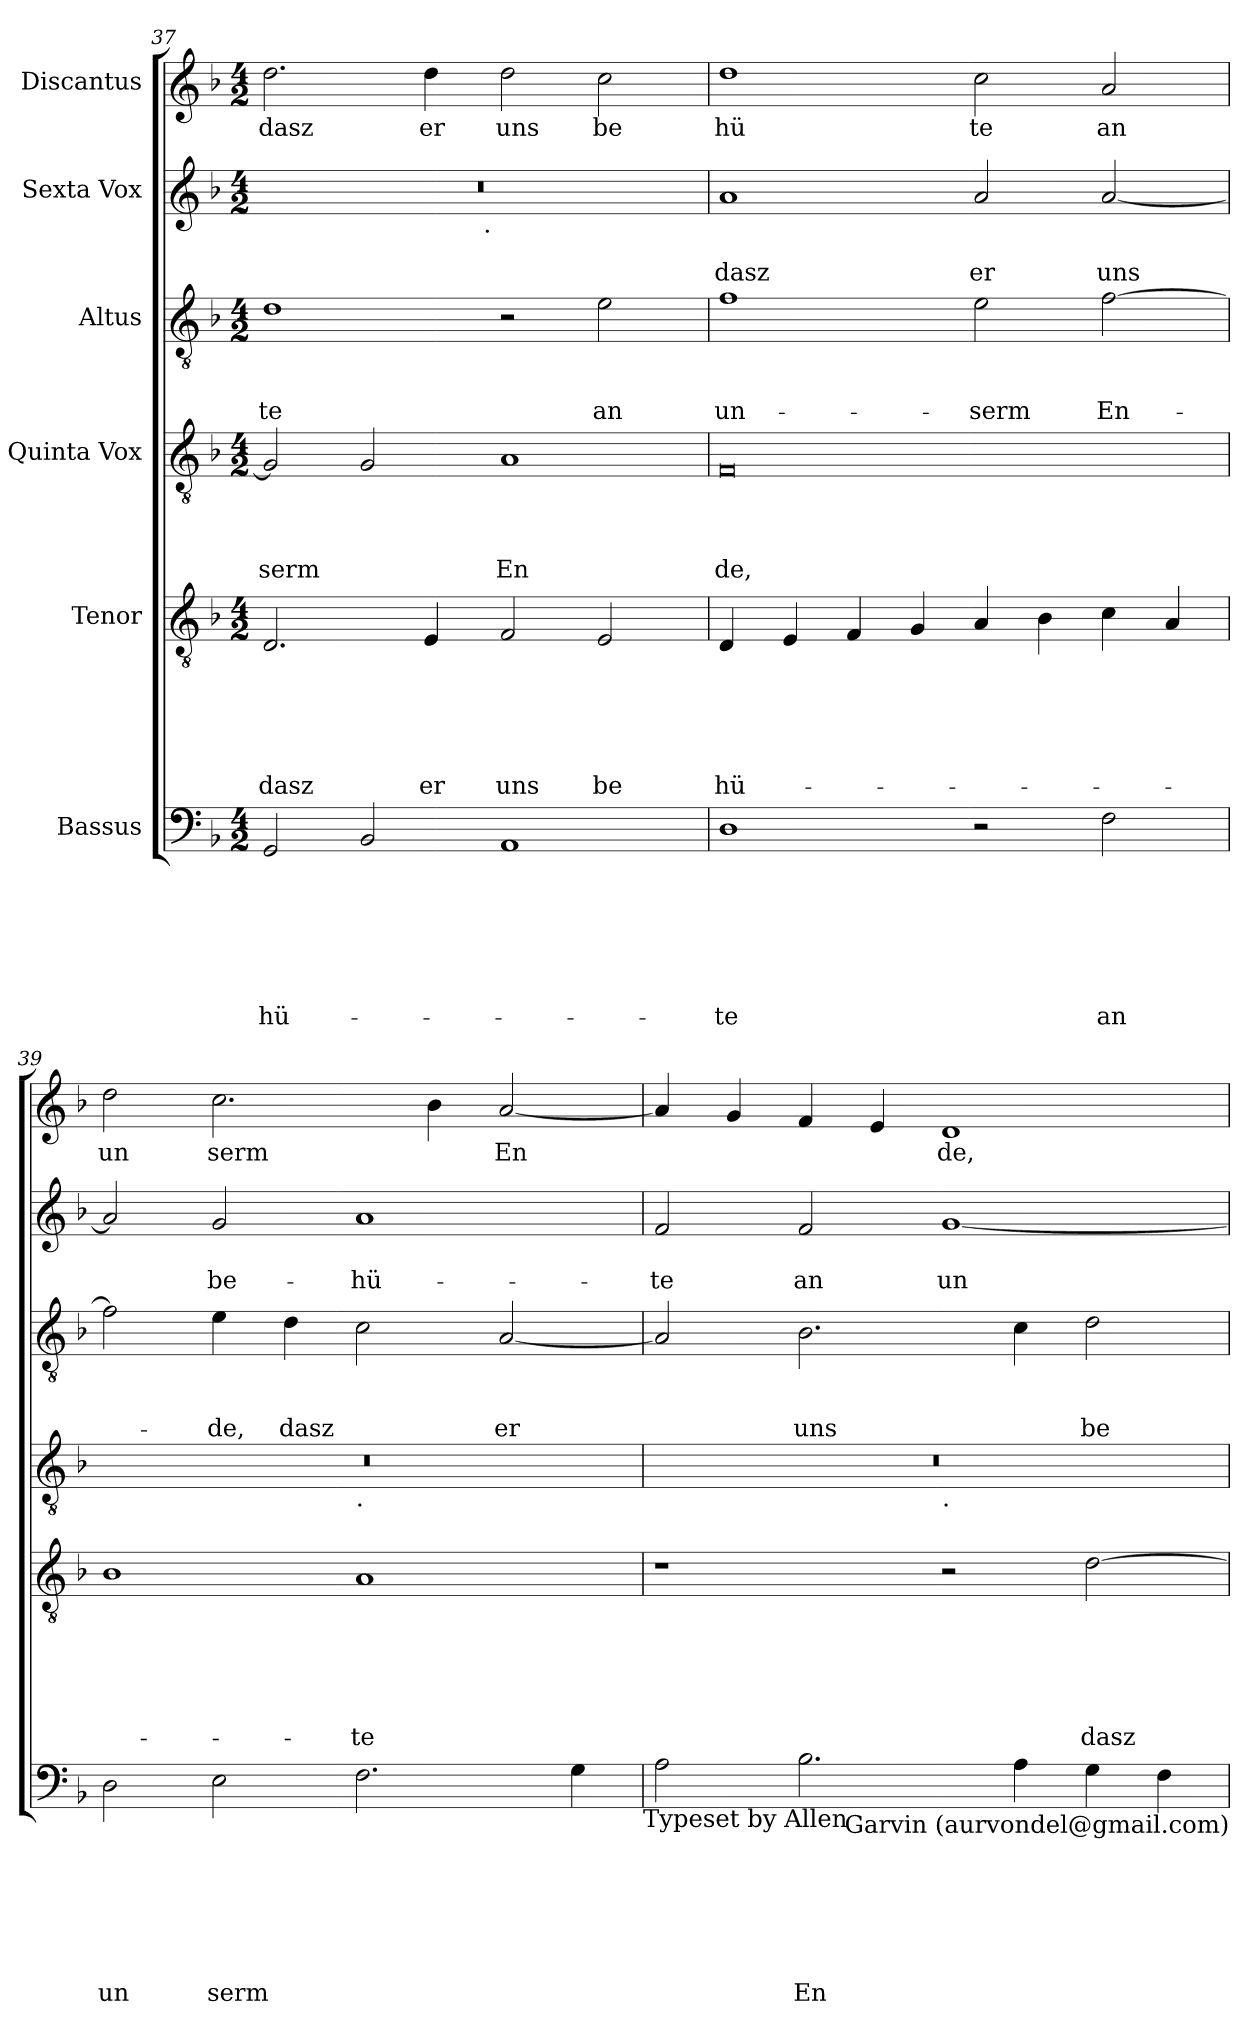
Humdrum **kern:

**kern	**text	**text	**text	**text	**text	**text	**text	**kern	**text	**text	**text	**text	**text	**text	**kern	**text	**text	**text	**text	**kern	**text	**text	**text	**kern	**text	**text	**kern	**text
*part6	*part6	*part6	*part6	*part6	*part6	*part6	*part6	*part5	*part5	*part5	*part5	*part5	*part5	*part5	*part4	*part4	*part4	*part4	*part4	*part3	*part3	*part3	*part3	*part2	*part2	*part2	*part1	*part1
*staff6	*staff6	*staff6	*staff6	*staff6	*staff6	*staff6	*staff6	*staff5	*staff5	*staff5	*staff5	*staff5	*staff5	*staff5	*staff4	*staff4	*staff4	*staff4	*staff4	*staff3	*staff3	*staff3	*staff3	*staff2	*staff2	*staff2	*staff1	*staff1
*I"Bassus	*	*	*	*	*	*	*	*I"Tenor	*	*	*	*	*	*	*I"Quinta Vox	*	*	*	*	*I"Altus	*	*	*	*I"Sexta Vox	*	*	*I"Discantus	*
*clefF4	*	*	*	*	*	*	*	*clefGv2	*	*	*	*	*	*	*clefGv2	*	*	*	*	*clefGv2	*	*	*	*clefG2	*	*	*clefG2	*
*k[b-]	*	*	*	*	*	*	*	*k[b-]	*	*	*	*	*	*	*k[b-]	*	*	*	*	*k[b-]	*	*	*	*k[b-]	*	*	*k[b-]	*
*F:	*	*	*	*	*	*	*	*F:	*	*	*	*	*	*	*F:	*	*	*	*	*F:	*	*	*	*F:	*	*	*F:	*
*M4/2	*	*	*	*	*	*	*	*M4/2	*	*	*	*	*	*	*M4/2	*	*	*	*	*M4/2	*	*	*	*M4/2	*	*	*M4/2	*
=37	=37	=37	=37	=37	=37	=37	=37	=37	=37	=37	=37	=37	=37	=37	=37	=37	=37	=37	=37	=37	=37	=37	=37	=37	=37	=37	=37	=37
!	!	!	!	!	!	!	!LO:LY:b	!	!	!	!	!	!	!LO:LY:b	!	!	!	!	!LO:LY:b	!	!	!	!LO:LY:b	!	!	!	!	!LO:LY:b
*	*	*	*	*	*	*	*	*	*	*	*	*	*	*	*	*	*	*	*	*	*	*	*	*^	*	*	*	*
2GG/	.	.	.	.	.	.	-hü-	2.D/	.	.	.	.	.	dasz	2G/]	.	.	.	serm	1d	.	.	-te	0r	2ryy	.	.	2.dd\	dasz
2BB-/	.	.	.	.	.	.	.	.	.	.	.	.	.	.	2G/	.	.	.	.	.	.	.	.	.	4...ryy	.	.	.	.
!	!	!	!	!	!	!	!	!	!	!	!	!	!	!LO:LY:b	!	!	!	!	!	!	!	!	!	!	!	!	!	!	!LO:LY:b
.	.	.	.	.	.	.	.	4E/	.	.	.	.	.	er	.	.	.	.	.	.	.	.	.	.	.	.	.	4dd\	er
!	!	!	!	!	!	!	!	!	!	!	!	!	!	!	!	!	!	!	!	!	!	!	!	!	!LO:TX:b:t=.	!	!	!	!
.	.	.	.	.	.	.	.	.	.	.	.	.	.	.	.	.	.	.	.	.	.	.	.	.	1ryy	.	.	.	.
!	!	!	!	!	!	!	!	!	!	!	!	!	!	!LO:LY:b	!	!	!	!	!LO:LY:b	!	!	!	!	!	!	!	!	!	!LO:LY:b
1AA	.	.	.	.	.	.	.	2F/	.	.	.	.	.	uns	1A	.	.	.	En	2r	.	.	.	.	.	.	.	2dd\	uns
!	!	!	!	!	!	!	!	!	!	!	!	!	!	!LO:LY:b	!	!	!	!	!	!	!	!	!LO:LY:b	!	!	!	!	!	!LO:LY:b
.	.	.	.	.	.	.	.	2E/	.	.	.	.	.	be	.	.	.	.	.	2e\	.	.	an	.	.	.	.	2cc\	be
.	.	.	.	.	.	.	.	.	.	.	.	.	.	.	.	.	.	.	.	.	.	.	.	.	32ryy	.	.	.	.
!!LO:LB:g=z
=38!	=38!	=38!	=38!	=38!	=38!	=38!	=38!	=38!	=38!	=38!	=38!	=38!	=38!	=38!	=38!	=38!	=38!	=38!	=38!	=38!	=38!	=38!	=38!	=38!	=38!	=38!	=38!	=38!	=38!
!	!	!	!	!	!	!	!LO:LY:b	!	!	!	!	!	!	!LO:LY:b	!	!	!	!	!LO:LY:b	!	!	!	!LO:LY:b	!	!	!	!LO:LY:b	!	!LO:LY:b
*	*	*	*	*	*	*	*	*	*	*	*	*	*	*	*	*	*	*	*	*	*	*	*	*v	*v	*	*	*	*
1D	.	.	.	.	.	.	-te	4D/	.	.	.	.	.	hü-	0F	.	.	.	de,	1f	.	.	un-	1a	.	dasz	1dd	hü
.	.	.	.	.	.	.	.	4E/	.	.	.	.	.	.	.	.	.	.	.	.	.	.	.	.	.	.	.	.
.	.	.	.	.	.	.	.	4F/	.	.	.	.	.	.	.	.	.	.	.	.	.	.	.	.	.	.	.	.
.	.	.	.	.	.	.	.	4G/	.	.	.	.	.	.	.	.	.	.	.	.	.	.	.	.	.	.	.	.
!	!	!	!	!	!	!	!	!	!	!	!	!	!	!	!	!	!	!	!	!	!	!	!LO:LY:b	!	!	!LO:LY:b	!	!LO:LY:b
2r	.	.	.	.	.	.	.	4A/	.	.	.	.	.	.	.	.	.	.	.	2e\	.	.	-serm	2a/	.	er	2cc\	te
.	.	.	.	.	.	.	.	4B-\	.	.	.	.	.	.	.	.	.	.	.	.	.	.	.	.	.	.	.	.
!	!	!	!	!	!	!	!LO:LY:b	!	!	!	!	!	!	!	!	!	!	!	!	!	!	!	!LO:LY:b	!	!	!LO:LY:b	!	!LO:LY:b
2F\	.	.	.	.	.	.	an	4c\	.	.	.	.	.	.	.	.	.	.	.	[>2f\	.	.	En-	[<2a/	.	uns	2a/	an
.	.	.	.	.	.	.	.	4A/	.	.	.	.	.	.	.	.	.	.	.	.	.	.	.	.	.	.	.	.
=39!	=39!	=39!	=39!	=39!	=39!	=39!	=39!	=39!	=39!	=39!	=39!	=39!	=39!	=39!	=39!	=39!	=39!	=39!	=39!	=39!	=39!	=39!	=39!	=39!	=39!	=39!	=39!	=39!
!	!	!	!	!	!	!	!LO:LY:b	!	!	!	!	!	!	!	!	!	!	!	!	!	!	!	!	!	!	!	!	!LO:LY:b
*	*	*	*	*	*	*	*	*	*	*	*	*	*	*	*^	*	*	*	*	*	*	*	*	*	*	*	*	*
2D\	.	.	.	.	.	.	un	1B-	.	.	.	.	.	.	0r	1ryy	.	.	.	.	2f\]	.	.	.	2a/]	.	.	2dd\	un
!	!	!	!	!	!	!	!LO:LY:b	!	!	!	!	!	!	!	!	!	!	!	!	!	!	!	!	!LO:LY:b	!	!	!LO:LY:b	!	!LO:LY:b
2E\	.	.	.	.	.	.	serm	.	.	.	.	.	.	.	.	.	.	.	.	.	4e\	.	.	-de,	2g/	.	be-	2.cc\	serm
!	!	!	!	!	!	!	!	!	!	!	!	!	!	!	!	!	!	!	!	!	!	!	!	!LO:LY:b	!	!	!	!	!
.	.	.	.	.	.	.	.	.	.	.	.	.	.	.	.	.	.	.	.	.	4d\	.	.	dasz	.	.	.	.	.
!	!	!	!	!	!	!	!	!	!	!	!	!	!	!	!	!LO:TX:b:t=.	!	!	!	!	!	!	!	!	!	!	!	!	!
!	!	!	!	!	!	!	!	!	!	!	!	!	!	!LO:LY:b	!	!	!	!	!	!	!	!	!	!	!	!	!LO:LY:b	!	!
2.F\	.	.	.	.	.	.	.	1A	.	.	.	.	.	-te	.	1ryy	.	.	.	.	2c\	.	.	.	1a	.	-hü-	.	.
.	.	.	.	.	.	.	.	.	.	.	.	.	.	.	.	.	.	.	.	.	.	.	.	.	.	.	.	4b-\	.
!	!	!	!	!	!	!	!	!	!	!	!	!	!	!	!	!	!	!	!	!	!	!	!	!LO:LY:b	!	!	!	!	!LO:LY:b
.	.	.	.	.	.	.	.	.	.	.	.	.	.	.	.	.	.	.	.	.	[<2A/	.	.	er	.	.	.	[<2a/	En
4G\	.	.	.	.	.	.	.	.	.	.	.	.	.	.	.	.	.	.	.	.	.	.	.	.	.	.	.	.	.
!LO:TX:b:t=Typeset by Allen	!	!	!	!	!	!	!	!	!	!	!	!	!	!	!	!	!	!	!	!	!	!	!	!	!	!	!	!	!
=40!	=40!	=40!	=40!	=40!	=40!	=40!	=40!	=40!	=40!	=40!	=40!	=40!	=40!	=40!	=40!	=40!	=40!	=40!	=40!	=40!	=40!	=40!	=40!	=40!	=40!	=40!	=40!	=40!	=40!
!	!	!	!	!	!	!	!	!	!	!	!	!	!	!	!	!	!	!	!	!	!	!	!	!	!	!	!LO:LY:b	!	!
2A\	.	.	.	.	.	.	.	1r	.	.	.	.	.	.	0r	1ryy	.	.	.	.	2A/]	.	.	.	2f/	.	-te	4a/]	.
.	.	.	.	.	.	.	.	.	.	.	.	.	.	.	.	.	.	.	.	.	.	.	.	.	.	.	.	4g/	.
!	!	!	!	!	!	!	!LO:LY:b	!	!	!	!	!	!	!	!	!	!	!	!	!	!	!	!	!LO:LY:b	!	!	!LO:LY:b	!	!
2.B-\	.	.	.	.	.	.	En	.	.	.	.	.	.	.	.	.	.	.	.	.	2.B-\	.	.	uns	2f/	.	an	4f/	.
.	.	.	.	.	.	.	.	.	.	.	.	.	.	.	.	.	.	.	.	.	.	.	.	.	.	.	.	4e/	.
!	!	!	!	!	!	!	!	!	!	!	!	!	!	!	!	!LO:TX:b:t=.	!	!	!	!	!	!	!	!	!	!	!	!	!
!	!	!	!	!	!	!	!	!	!	!	!	!	!	!	!	!	!	!	!	!	!	!	!	!	!	!	!LO:LY:b	!	!LO:LY:b
.	.	.	.	.	.	.	.	2r	.	.	.	.	.	.	.	1ryy	.	.	.	.	.	.	.	.	[<1g	.	un-	1d	de,
4A\	.	.	.	.	.	.	.	.	.	.	.	.	.	.	.	.	.	.	.	.	4c\	.	.	.	.	.	.	.	.
!	!	!	!	!	!	!	!	!	!	!	!	!	!	!LO:LY:b	!	!	!	!	!	!	!	!	!	!LO:LY:b	!	!	!	!	!
4G\	.	.	.	.	.	.	.	[>2d\	.	.	.	.	.	dasz	.	.	.	.	.	.	2d\	.	.	be-	.	.	.	.	.
4F\	.	.	.	.	.	.	.	.	.	.	.	.	.	.	.	.	.	.	.	.	.	.	.	.	.	.	.	.	.
!LO:TX:b:t=Garvin (aurvondel@gmail.com)	!	!	!	!	!	!	!	!	!	!	!	!	!	!	!	!	!	!	!	!	!	!	!	!	!	!	!	!	!
*	*	*	*	*	*	*	*	*	*	*	*	*	*	*	*v	*v	*	*	*	*	*	*	*	*	*	*	*	*	*
=!	=!	=!	=!	=!	=!	=!	=!	=!	=!	=!	=!	=!	=!	=!	=!	=!	=!	=!	=!	=!	=!	=!	=!	=!	=!	=!	=!	=!
*-	*-	*-	*-	*-	*-	*-	*-	*-	*-	*-	*-	*-	*-	*-	*-	*-	*-	*-	*-	*-	*-	*-	*-	*-	*-	*-	*-	*-
